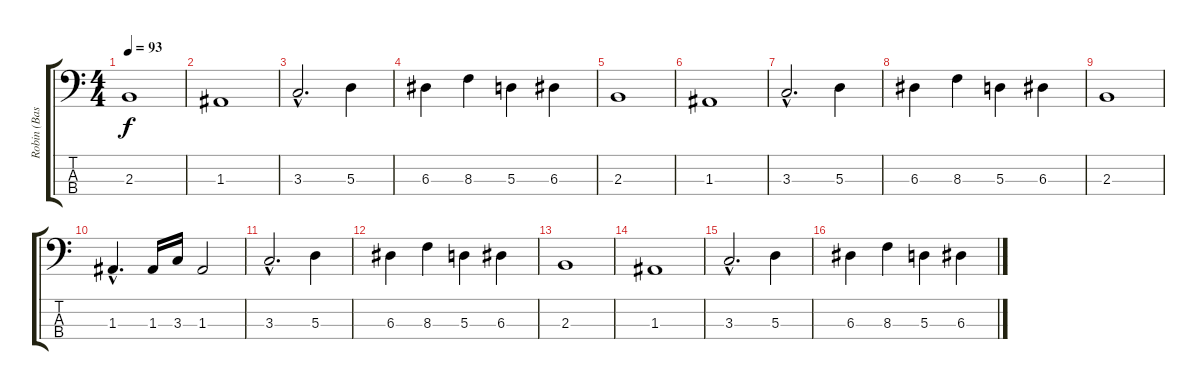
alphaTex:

\track ("Robin (Bass)" "Robin (Bas") {instrument electricbassfinger}
\staff {score tabs}
\tuning (G2 D2 A1 D1) {hide}
\ts (4 4)
\tempo 93
\clef f4
\ks c
2.3.1{dy f} |
1.3.1 |
3.3{hac}.2{d} 5.3.4 |
6.3.4 8.3.4 5.3.4 6.3.4 |
2.3.1 |
1.3.1 |
3.3{hac}.2{d} 5.3.4 |
6.3.4 8.3.4 5.3.4 6.3.4 |
2.3.1 |
1.3{hac}.4{d} 1.3.16 3.3.16 1.3.2 |
3.3{hac}.2{d} 5.3.4 |
6.3.4 8.3.4 5.3.4 6.3.4 |
2.3.1 |
1.3.1 |
3.3{hac}.2{d} 5.3.4 |
6.3.4 8.3.4 5.3.4 6.3.4
